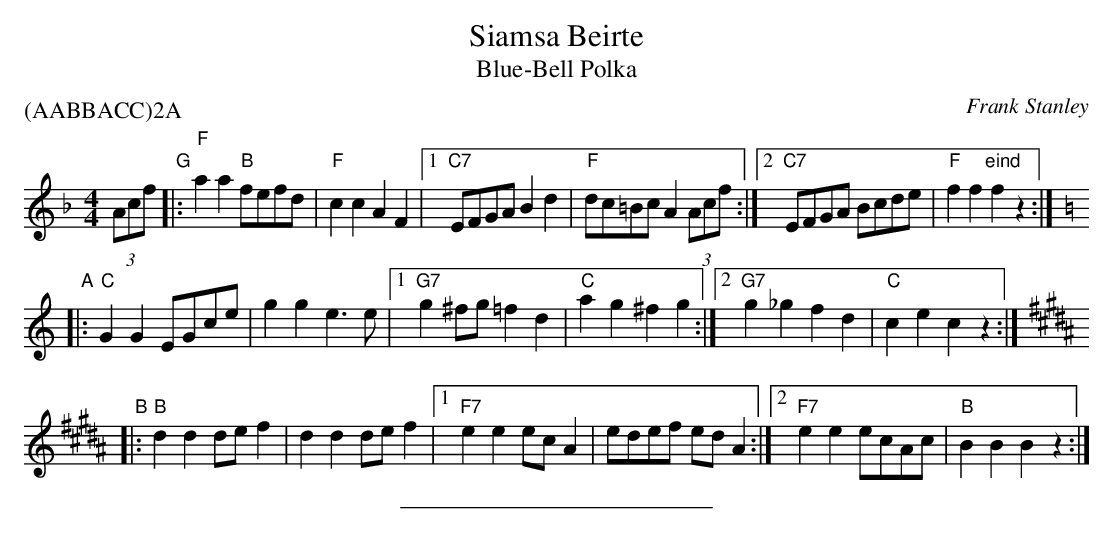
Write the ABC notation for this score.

X:1
T: Siamsa Beirte
T: Blue-Bell Polka
C: Frank Stanley
M: 4/4
L: 1/8
P: (AABBACC)2A
K: F
(3Acf \
"G"|: "F"a2a2 "B"fefd | "F"c2c2 A2F2 |1 "C7"EFGA B2d2 | "F"dc=Bc A2 (3Acf \
                                    :|2 "C7"EFGA Bcde | "F"f2f2"eind"f2z2 :|
K: C
"A"|: "C"G2G2 EGce | g2g2 e3e |1 "G7"g2^fg =f2d2 | "C"a2g2 ^f2g2 \
                             :|2 "G7"g2_g2  f2d2 | "C"c2e2c2z2 :|
K: B
"B"|: "B"d2d2 def2 | d2d2 def2 |1 "F7"e2e2 ecA2 | edef edA2 \
                              :|2 "F7"e2e2 ecAc | "B"B2B2B2z2 :|
